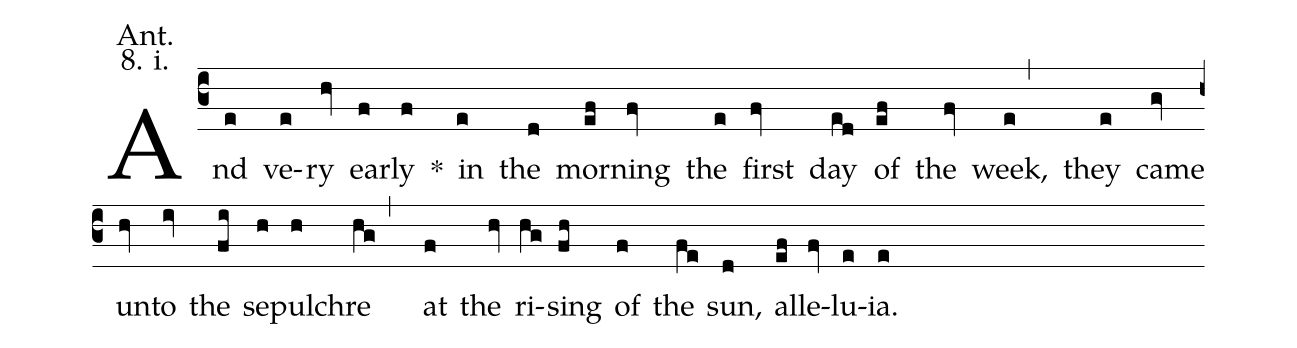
annotation: Ant.;
annotation: 8. i.;
%%
(c3) And(e) ve(e)ry(hv) ear(f)ly(f) <sp>*</sp>() in(e) the(d) morn(ef)ing(fv) the(e) first(fv) day(ed) of(ef) the(fv) week,(e,) they(e) came(gv) un(hv)to(iv) the(fi) se(h)pul(h)chre(hg,) at(f) the(hv) ri(hg)sing(fh) of(f) the(fe) sun,(d) al(ef)le(fv)lu(e)ia.(e)
